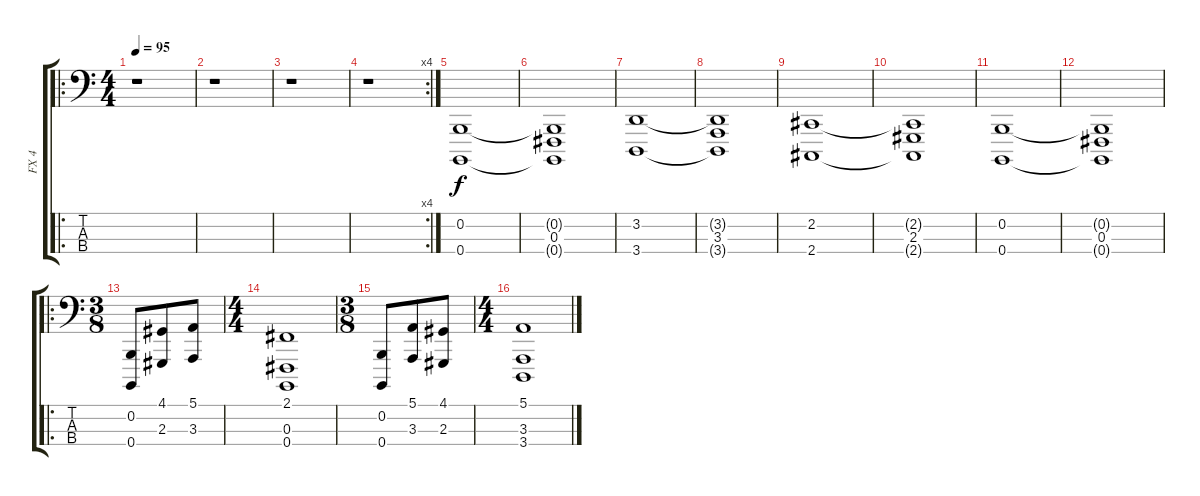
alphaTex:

\track ("FX 4" "FX 4") {instrument voiceoohs}
\staff {score tabs}
\tuning (E2 B1 Gb1 B0) {hide}
\ro
\ts (4 4)
\tempo 95
\clef f4
\ks c
r.1{dy f} |
r.1 |
r.1 |
\rc 4
r.1 |
(0.2 0.4).1 |
(0.2{t} 0.3 0.4{t}).1 |
(3.2 3.4).1 |
(3.2{t} 3.3 3.4{t}).1 |
(2.2 2.4).1 |
(2.2{t} 2.3 2.4{t}).1 |
(0.2 0.4).1 |
(0.2{t} 0.3 0.4{t}).1 |
\ro
\ts (3 8)
(0.2 0.4).8 (4.1 2.3).8 (5.1 3.3).8 |
\ts (4 4)
(2.1 0.3 0.4).1 |
\ts (3 8)
(0.2 0.4).8 (5.1 3.3).8 (4.1 2.3).8 |
\ts (4 4)
(5.1 3.3 3.4).1
